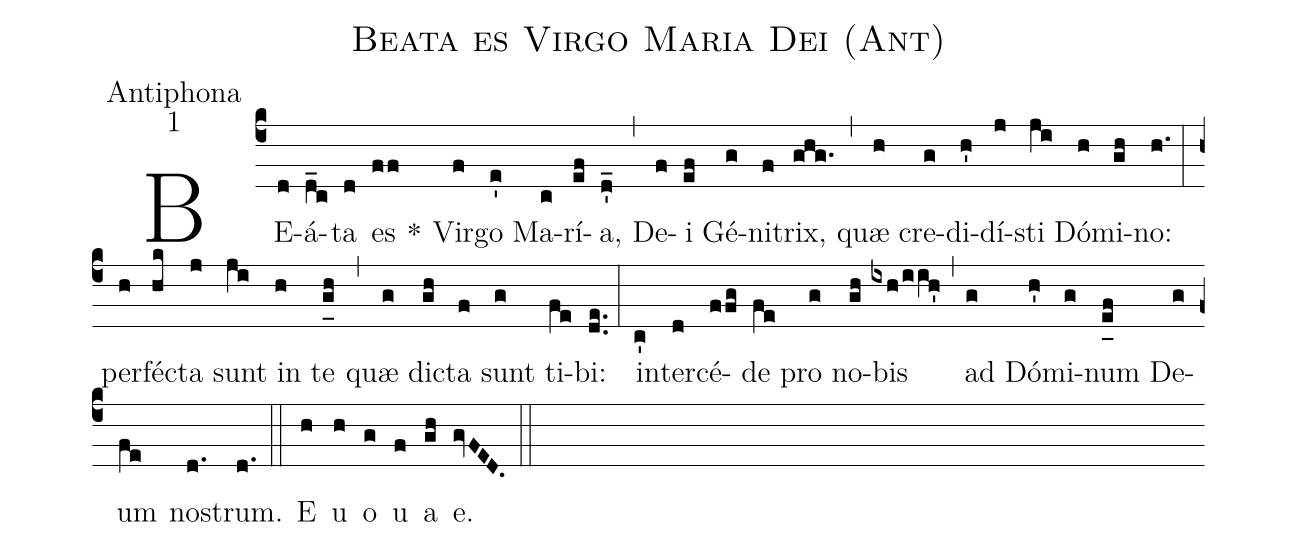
name:Beata es Virgo Maria Dei (Ant);
office-part:Antiphona;
mode:1;
%%
(c4) BE(d)á(d_c)ta(d) es(ff) *() Vir(f)go(e') Ma(c)rí(ef)a,(d'_) (,) De(f)i(ef) Gé(g)ni(f)trix,(ghg.) (,) quæ(h) cre(g)di(h')dí(j)sti(ji) Dó(h)mi(gh)no:(h.) (:) per(h)fé(hk)cta(j) sunt(ji) in(h) te(g_[uh:l]h) (,) quæ(g) di(gh)cta(f) sunt(g) ti(fe)bi:(de..) (:) in(c')ter(d)cé(ffg)de(fe) pro(g) no(gh)bis(ixh/iih') (,) ad(g) Dó(h')mi(g)num(e_[uh:l]f) De(g)um(fe) no(d.)strum.(d.) (::) <eu>E(h) u(h) o(g) u(f) a(gh) e.</eu>(gvFED.) (::)
